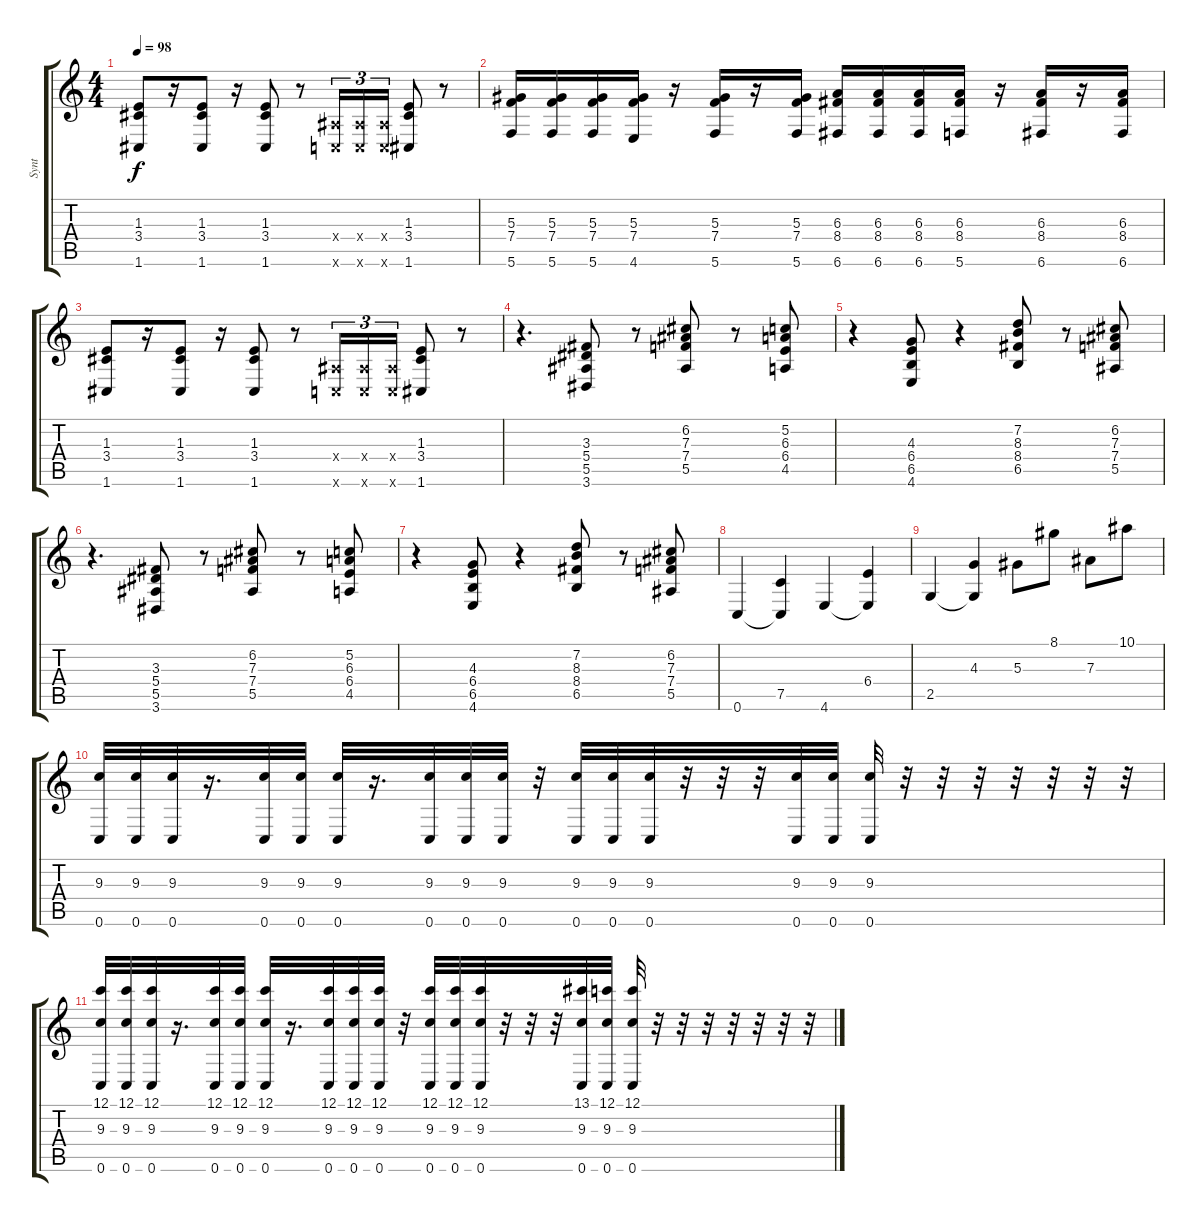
\track ("Synt" "Synt") {instrument distortionguitar}
\staff {score tabs}
\tuning (C4 G3 Eb3 Bb2 F2 C2) {hide}
\ts (4 4)
\tempo 98
\clef g2
\ks c
(1.3 3.4 1.6).8{dy f} r.16 (1.3 3.4 1.6).8 r.16 (1.3 3.4 1.6).8 r.8 (0.4{x} 0.6{x}).16{tu (3 2)} (0.4{x} 0.6{x}).16{tu (3 2)} (0.4{x} 0.6{x}).16{tu (3 2)} (1.3 3.4 1.6).8 r.8 |
(5.3 7.4 5.6).16 (5.3 7.4 5.6).16 (5.3 7.4 5.6).16 (5.3 7.4 4.6).16 r.16 (5.3 7.4 5.6).16 r.16 (5.3 7.4 5.6).16 (6.3 8.4 6.6).16 (6.3 8.4 6.6).16 (6.3 8.4 6.6).16 (6.3 8.4 5.6).16 r.16 (6.3 8.4 6.6).16 r.16 (6.3 8.4 6.6).16 |
(1.3 3.4 1.6).8 r.16 (1.3 3.4 1.6).8 r.16 (1.3 3.4 1.6).8 r.8 (0.4{x} 0.6{x}).16{tu (3 2)} (0.4{x} 0.6{x}).16{tu (3 2)} (0.4{x} 0.6{x}).16{tu (3 2)} (1.3 3.4 1.6).8 r.8 |
r.4{d instrument stringensemble1} (3.3 5.4 5.5 3.6).8 r.8 (6.2 7.3 7.4 5.5).8 r.8 (5.2 6.3 6.4 4.5).8 |
r.4 (4.3 6.4 6.5 4.6).8 r.4 (7.2 8.3 8.4 6.5).8 r.8 (6.2 7.3 7.4 5.5).8 |
r.4{d instrument stringensemble1} (3.3 5.4 5.5 3.6).8 r.8 (6.2 7.3 7.4 5.5).8 r.8 (5.2 6.3 6.4 4.5).8 |
r.4 (4.3 6.4 6.5 4.6).8 r.4 (7.2 8.3 8.4 6.5).8 r.8 (6.2 7.3 7.4 5.5).8 |
0.6.4{instrument stringensemble1} (7.5 0.6{t}).4{instrument stringensemble1} 4.6.4 (6.4 4.6{t}).4 |
2.5.4 (4.3 2.5{t}).4 5.3.8 8.1.8 7.3.8 10.1.8 |
(9.3 0.6).32 (9.3 0.6).32 (9.3 0.6).32 r.16{d} (9.3 0.6).32 (9.3 0.6).32 (9.3 0.6).32 r.16{d} (9.3 0.6).32 (9.3 0.6).32 (9.3 0.6).32 r.32 (9.3 0.6).32 (9.3 0.6).32 (9.3 0.6).32 r.32 r.32 r.32 (9.3 0.6).32 (9.3 0.6).32 (9.3 0.6).32 r.32 r.32 r.32 r.32 r.32 r.32 r.32 |
(12.1 9.3 0.6).32 (12.1 9.3 0.6).32 (12.1 9.3 0.6).32 r.16{d} (12.1 9.3 0.6).32 (12.1 9.3 0.6).32 (12.1 9.3 0.6).32 r.16{d} (12.1 9.3 0.6).32 (12.1 9.3 0.6).32 (12.1 9.3 0.6).32 r.32 (12.1 9.3 0.6).32 (12.1 9.3 0.6).32 (12.1 9.3 0.6).32 r.32 r.32 r.32 (13.1 9.3 0.6).32 (12.1 9.3 0.6).32 (12.1 9.3 0.6).32 r.32 r.32 r.32 r.32 r.32 r.32 r.32
